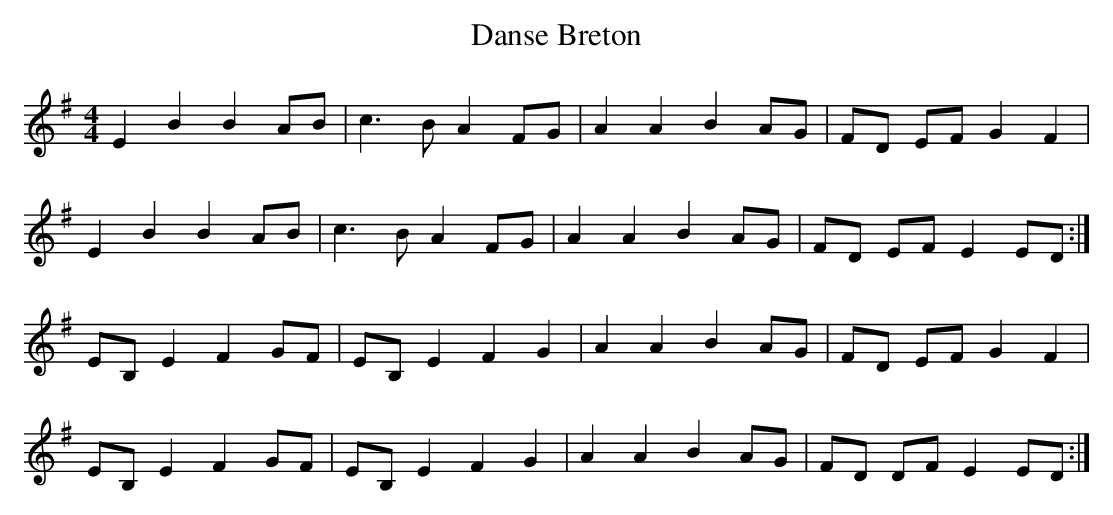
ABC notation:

X:1
T: Danse Breton
M: 4/4
L: 1/8
K: Emin
E2B2 B2AB|c3B A2FG|A2A2 B2 AG|FD EF G2F2|
E2B2 B2AB|c3B A2FG|A2A2 B2 AG|FD EF E2 ED:|
EB,E2 F2GF| EB,E2 F2G2|A2A2 B2 AG|FD EF G2F2|
EB,E2 F2GF| EB,E2 F2G2|A2A2 B2 AG|FD DF E2 ED:|
